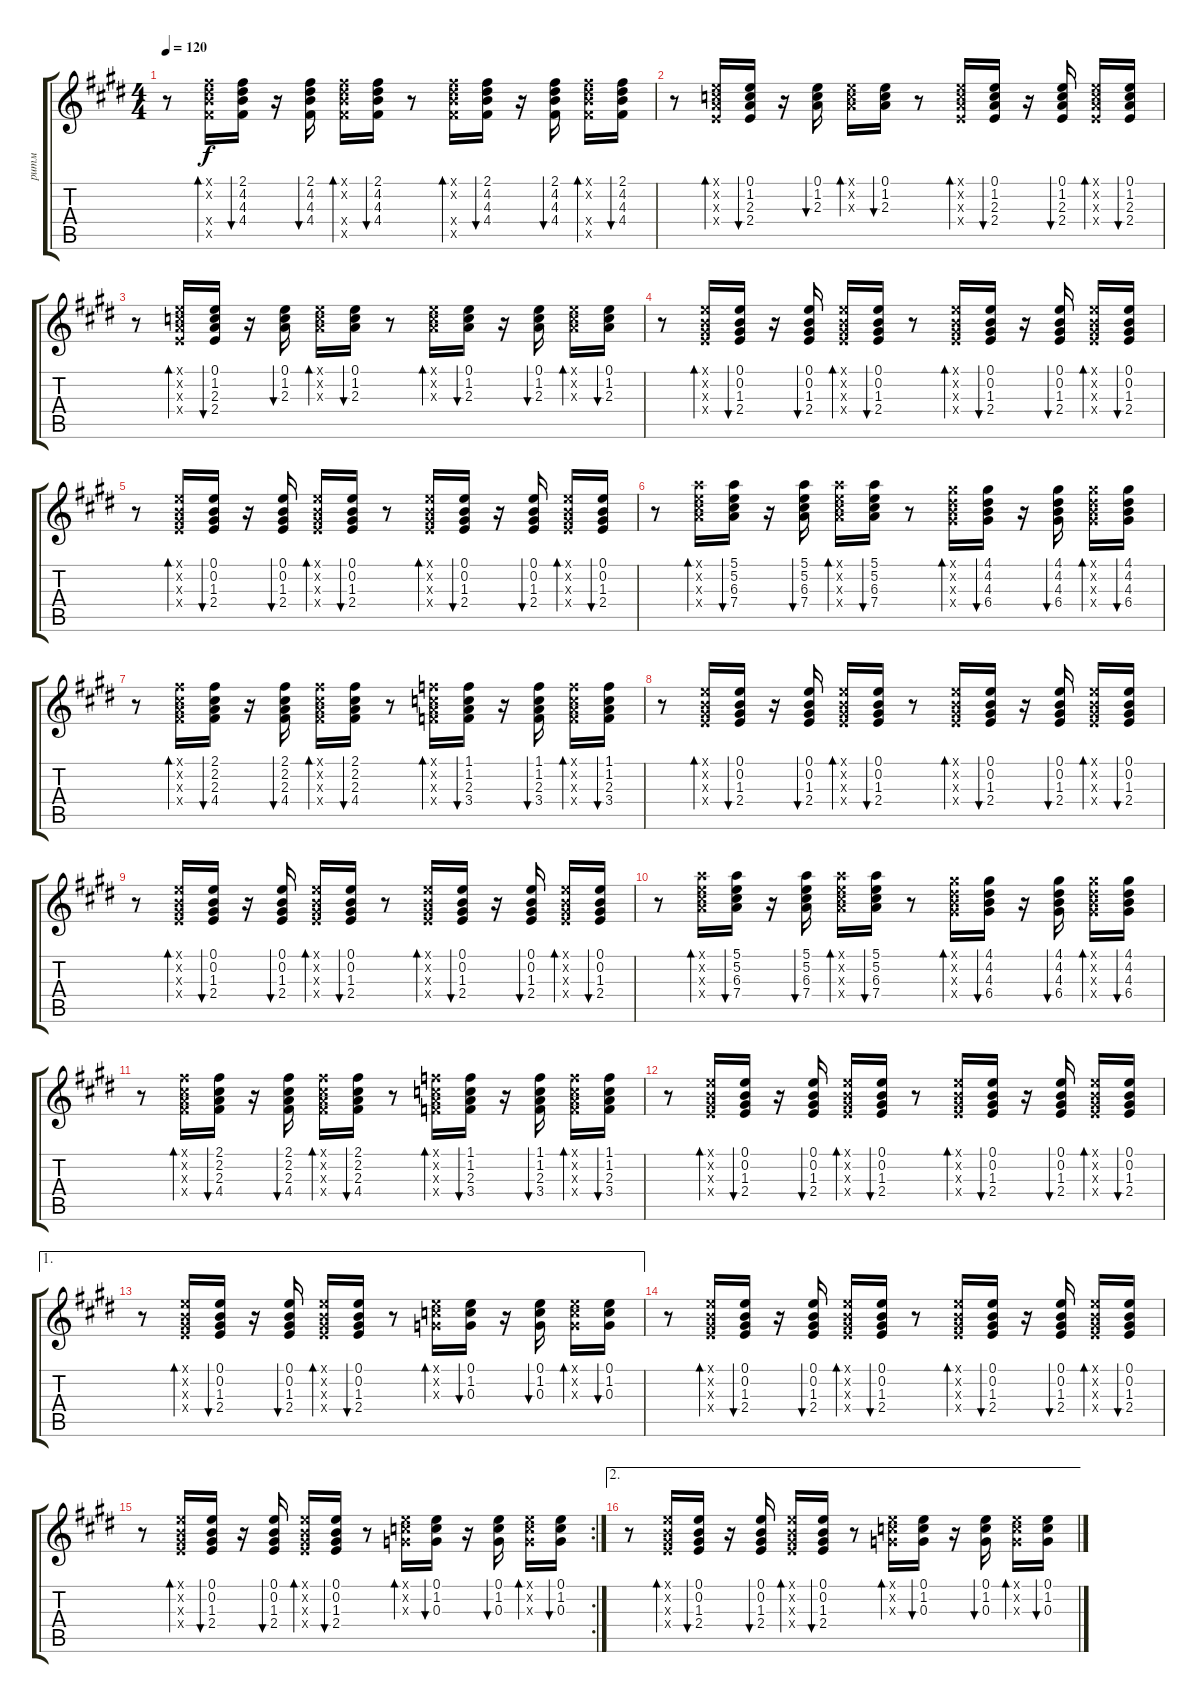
\track ("ритм" "ритм") {instrument acousticguitarsteel}
\staff {score tabs}
\tuning (E4 B3 G3 D3 A2 E2) {hide}
\ts (4 4)
\tempo 120
\clef g2
\ks e
r.8{dy f} (2.1{x} 4.2{x} 4.4{x} 14.5{x}).16{bd 60} (2.1 4.2 4.3 4.4).16{bu 60} r.16 (2.1 4.2 4.3 4.4).16{bu 60 beam split} (2.1{x} 4.2{x} 4.4{x} 14.5{x}).16{bd 60} (2.1 4.2 4.3 4.4).16{bu 60} r.8 (2.1{x} 4.2{x} 4.4{x} 14.5{x}).16{bd 60} (2.1 4.2 4.3 4.4).16{bu 60} r.16 (2.1 4.2 4.3 4.4).16{bu 60 beam split} (2.1{x} 4.2{x} 4.4{x} 14.5{x}).16{bd 60} (2.1 4.2 4.3 4.4).16{bu 60} |
r.8 (0.1{x} 1.2{x} 2.3{x} 2.4{x}).16{bd 60} (0.1 1.2 2.3 2.4).16{bu 60} r.16 (0.1 1.2 2.3).16{bu 60 beam split} (0.1{x} 1.2{x} 2.3{x}).16{bd 60} (0.1 1.2 2.3).16{bu 60} r.8 (0.1{x} 1.2{x} 2.3{x} 2.4{x}).16{bd 60} (0.1 1.2 2.3 2.4).16{bu 60} r.16 (0.1 1.2 2.3 2.4).16{bu 60 beam split} (0.1{x} 1.2{x} 2.3{x} 2.4{x}).16{bd 60} (0.1 1.2 2.3 2.4).16{bu 60} |
r.8 (0.1{x} 1.2{x} 2.3{x} 2.4{x}).16{bd 60} (0.1 1.2 2.3 2.4).16{bu 60} r.16 (0.1 1.2 2.3).16{bu 60 beam split} (0.1{x} 1.2{x} 2.3{x}).16{bd 60} (0.1 1.2 2.3).16{bu 60} r.8{beam split} (0.1{x} 1.2{x} 2.3{x}).16{bd 60} (0.1 1.2 2.3).16{bu 60} r.16 (0.1 1.2 2.3).16{bu 60 beam split} (0.1{x} 1.2{x} 2.3{x}).16{bd 60} (0.1 1.2 2.3).16{bu 60} |
r.8 (0.1{x} 0.2{x} 1.3{x} 2.4{x}).16{bd 60} (0.1 0.2 1.3 2.4).16{bu 60} r.16 (0.1 0.2 1.3 2.4).16{bu 60 beam split} (0.1{x} 0.2{x} 1.3{x} 2.4{x}).16{bd 60} (0.1 0.2 1.3 2.4).16{bu 60} r.8 (0.1{x} 0.2{x} 1.3{x} 2.4{x}).16{bd 60} (0.1 0.2 1.3 2.4).16{bu 60} r.16 (0.1 0.2 1.3 2.4).16{bu 60 beam split} (0.1{x} 0.2{x} 1.3{x} 2.4{x}).16{bd 60} (0.1 0.2 1.3 2.4).16{bu 60} |
r.8 (0.1{x} 0.2{x} 1.3{x} 2.4{x}).16{bd 60} (0.1 0.2 1.3 2.4).16{bu 60} r.16 (0.1 0.2 1.3 2.4).16{bu 60 beam split} (0.1{x} 0.2{x} 1.3{x} 2.4{x}).16{bd 60} (0.1 0.2 1.3 2.4).16{bu 60} r.8 (0.1{x} 0.2{x} 1.3{x} 2.4{x}).16{bd 60} (0.1 0.2 1.3 2.4).16{bu 60} r.16 (0.1 0.2 1.3 2.4).16{bu 60 beam split} (0.1{x} 0.2{x} 1.3{x} 2.4{x}).16{bd 60} (0.1 0.2 1.3 2.4).16{bu 60} |
r.8 (5.1{x} 5.2{x} 6.3{x} 7.4{x}).16{bd 60} (5.1 5.2 6.3 7.4).16{bu 60} r.16 (5.1 5.2 6.3 7.4).16{bu 60 beam split} (5.1{x} 5.2{x} 6.3{x} 7.4{x}).16{bd 60} (5.1 5.2 6.3 7.4).16{bu 60} r.8 (4.1{x} 4.2{x} 4.3{x} 6.4{x}).16{bd 60} (4.1 4.2 4.3 6.4).16{bu 60} r.16 (4.1 4.2 4.3 6.4).16{bu 60 beam split} (4.1{x} 4.2{x} 4.3{x} 6.4{x}).16{bd 60} (4.1 4.2 4.3 6.4).16{bu 60} |
r.8 (2.1{x} 2.2{x} 2.3{x} 4.4{x}).16{bd 60} (2.1 2.2 2.3 4.4).16{bu 60} r.16 (2.1 2.2 2.3 4.4).16{bu 60 beam split} (2.1{x} 2.2{x} 2.3{x} 4.4{x}).16{bd 60} (2.1 2.2 2.3 4.4).16{bu 60} r.8 (1.1{x} 1.2{x} 2.3{x} 3.4{x}).16{bd 60} (1.1 1.2 2.3 3.4).16{bu 60} r.16 (1.1 1.2 2.3 3.4).16{bu 60 beam split} (1.1{x} 1.2{x} 2.3{x} 3.4{x}).16{bd 60} (1.1 1.2 2.3 3.4).16{bu 60} |
r.8 (0.1{x} 0.2{x} 1.3{x} 2.4{x}).16{bd 60} (0.1 0.2 1.3 2.4).16{bu 60} r.16 (0.1 0.2 1.3 2.4).16{bu 60 beam split} (0.1{x} 0.2{x} 1.3{x} 2.4{x}).16{bd 60} (0.1 0.2 1.3 2.4).16{bu 60} r.8 (0.1{x} 0.2{x} 1.3{x} 2.4{x}).16{bd 60} (0.1 0.2 1.3 2.4).16{bu 60} r.16 (0.1 0.2 1.3 2.4).16{bu 60 beam split} (0.1{x} 0.2{x} 1.3{x} 2.4{x}).16{bd 60} (0.1 0.2 1.3 2.4).16{bu 60} |
r.8 (0.1{x} 0.2{x} 1.3{x} 2.4{x}).16{bd 60} (0.1 0.2 1.3 2.4).16{bu 60} r.16 (0.1 0.2 1.3 2.4).16{bu 60 beam split} (0.1{x} 0.2{x} 1.3{x} 2.4{x}).16{bd 60} (0.1 0.2 1.3 2.4).16{bu 60} r.8 (0.1{x} 0.2{x} 1.3{x} 2.4{x}).16{bd 60} (0.1 0.2 1.3 2.4).16{bu 60} r.16 (0.1 0.2 1.3 2.4).16{bu 60 beam split} (0.1{x} 0.2{x} 1.3{x} 2.4{x}).16{bd 60} (0.1 0.2 1.3 2.4).16{bu 60} |
r.8 (5.1{x} 5.2{x} 6.3{x} 7.4{x}).16{bd 60} (5.1 5.2 6.3 7.4).16{bu 60} r.16 (5.1 5.2 6.3 7.4).16{bu 60 beam split} (5.1{x} 5.2{x} 6.3{x} 7.4{x}).16{bd 60} (5.1 5.2 6.3 7.4).16{bu 60} r.8 (4.1{x} 4.2{x} 4.3{x} 6.4{x}).16{bd 60} (4.1 4.2 4.3 6.4).16{bu 60} r.16 (4.1 4.2 4.3 6.4).16{bu 60 beam split} (4.1{x} 4.2{x} 4.3{x} 6.4{x}).16{bd 60} (4.1 4.2 4.3 6.4).16{bu 60} |
r.8 (2.1{x} 2.2{x} 2.3{x} 4.4{x}).16{bd 60} (2.1 2.2 2.3 4.4).16{bu 60} r.16 (2.1 2.2 2.3 4.4).16{bu 60 beam split} (2.1{x} 2.2{x} 2.3{x} 4.4{x}).16{bd 60} (2.1 2.2 2.3 4.4).16{bu 60} r.8 (1.1{x} 1.2{x} 2.3{x} 3.4{x}).16{bd 60} (1.1 1.2 2.3 3.4).16{bu 60} r.16 (1.1 1.2 2.3 3.4).16{bu 60 beam split} (1.1{x} 1.2{x} 2.3{x} 3.4{x}).16{bd 60} (1.1 1.2 2.3 3.4).16{bu 60} |
r.8 (0.1{x} 0.2{x} 1.3{x} 2.4{x}).16{bd 60} (0.1 0.2 1.3 2.4).16{bu 60} r.16 (0.1 0.2 1.3 2.4).16{bu 60 beam split} (0.1{x} 0.2{x} 1.3{x} 2.4{x}).16{bd 60} (0.1 0.2 1.3 2.4).16{bu 60} r.8 (0.1{x} 0.2{x} 1.3{x} 2.4{x}).16{bd 60} (0.1 0.2 1.3 2.4).16{bu 60} r.16 (0.1 0.2 1.3 2.4).16{bu 60 beam split} (0.1{x} 0.2{x} 1.3{x} 2.4{x}).16{bd 60} (0.1 0.2 1.3 2.4).16{bu 60} |
\ae 1
r.8 (0.1{x} 0.2{x} 1.3{x} 2.4{x}).16{bd 60} (0.1 0.2 1.3 2.4).16{bu 60} r.16 (0.1 0.2 1.3 2.4).16{bu 60 beam split} (0.1{x} 0.2{x} 1.3{x} 2.4{x}).16{bd 60} (0.1 0.2 1.3 2.4).16{bu 60} r.8 (0.1{x} 1.2{x} 0.3{x}).16{bd 60} (0.1 1.2 0.3).16{bu 60} r.16 (0.1 1.2 0.3).16{bu 60 beam split} (0.1{x} 1.2{x} 0.3{x}).16{bd 60} (0.1 1.2 0.3).16{bu 60} |
r.8 (0.1{x} 0.2{x} 1.3{x} 2.4{x}).16{bd 60} (0.1 0.2 1.3 2.4).16{bu 60} r.16 (0.1 0.2 1.3 2.4).16{bu 60 beam split} (0.1{x} 0.2{x} 1.3{x} 2.4{x}).16{bd 60} (0.1 0.2 1.3 2.4).16{bu 60} r.8 (0.1{x} 0.2{x} 1.3{x} 2.4{x}).16{bd 60} (0.1 0.2 1.3 2.4).16{bu 60} r.16 (0.1 0.2 1.3 2.4).16{bu 60 beam split} (0.1{x} 0.2{x} 1.3{x} 2.4{x}).16{bd 60} (0.1 0.2 1.3 2.4).16{bu 60} |
\rc 2
r.8 (0.1{x} 0.2{x} 1.3{x} 2.4{x}).16{bd 60} (0.1 0.2 1.3 2.4).16{bu 60} r.16 (0.1 0.2 1.3 2.4).16{bu 60 beam split} (0.1{x} 0.2{x} 1.3{x} 2.4{x}).16{bd 60} (0.1 0.2 1.3 2.4).16{bu 60} r.8 (0.1{x} 1.2{x} 0.3{x}).16{bd 60} (0.1 1.2 0.3).16{bu 60} r.16 (0.1 1.2 0.3).16{bu 60 beam split} (0.1{x} 1.2{x} 0.3{x}).16{bd 60} (0.1 1.2 0.3).16{bu 60} |
\ae 2
r.8 (0.1{x} 0.2{x} 1.3{x} 2.4{x}).16{bd 60} (0.1 0.2 1.3 2.4).16{bu 60} r.16 (0.1 0.2 1.3 2.4).16{bu 60 beam split} (0.1{x} 0.2{x} 1.3{x} 2.4{x}).16{bd 60} (0.1 0.2 1.3 2.4).16{bu 60} r.8 (0.1{x} 1.2{x} 0.3{x}).16{bd 60} (0.1 1.2 0.3).16{bu 60} r.16 (0.1 1.2 0.3).16{bu 60 beam split} (0.1{x} 1.2{x} 0.3{x}).16{bd 60} (0.1 1.2 0.3).16{bu 60}
